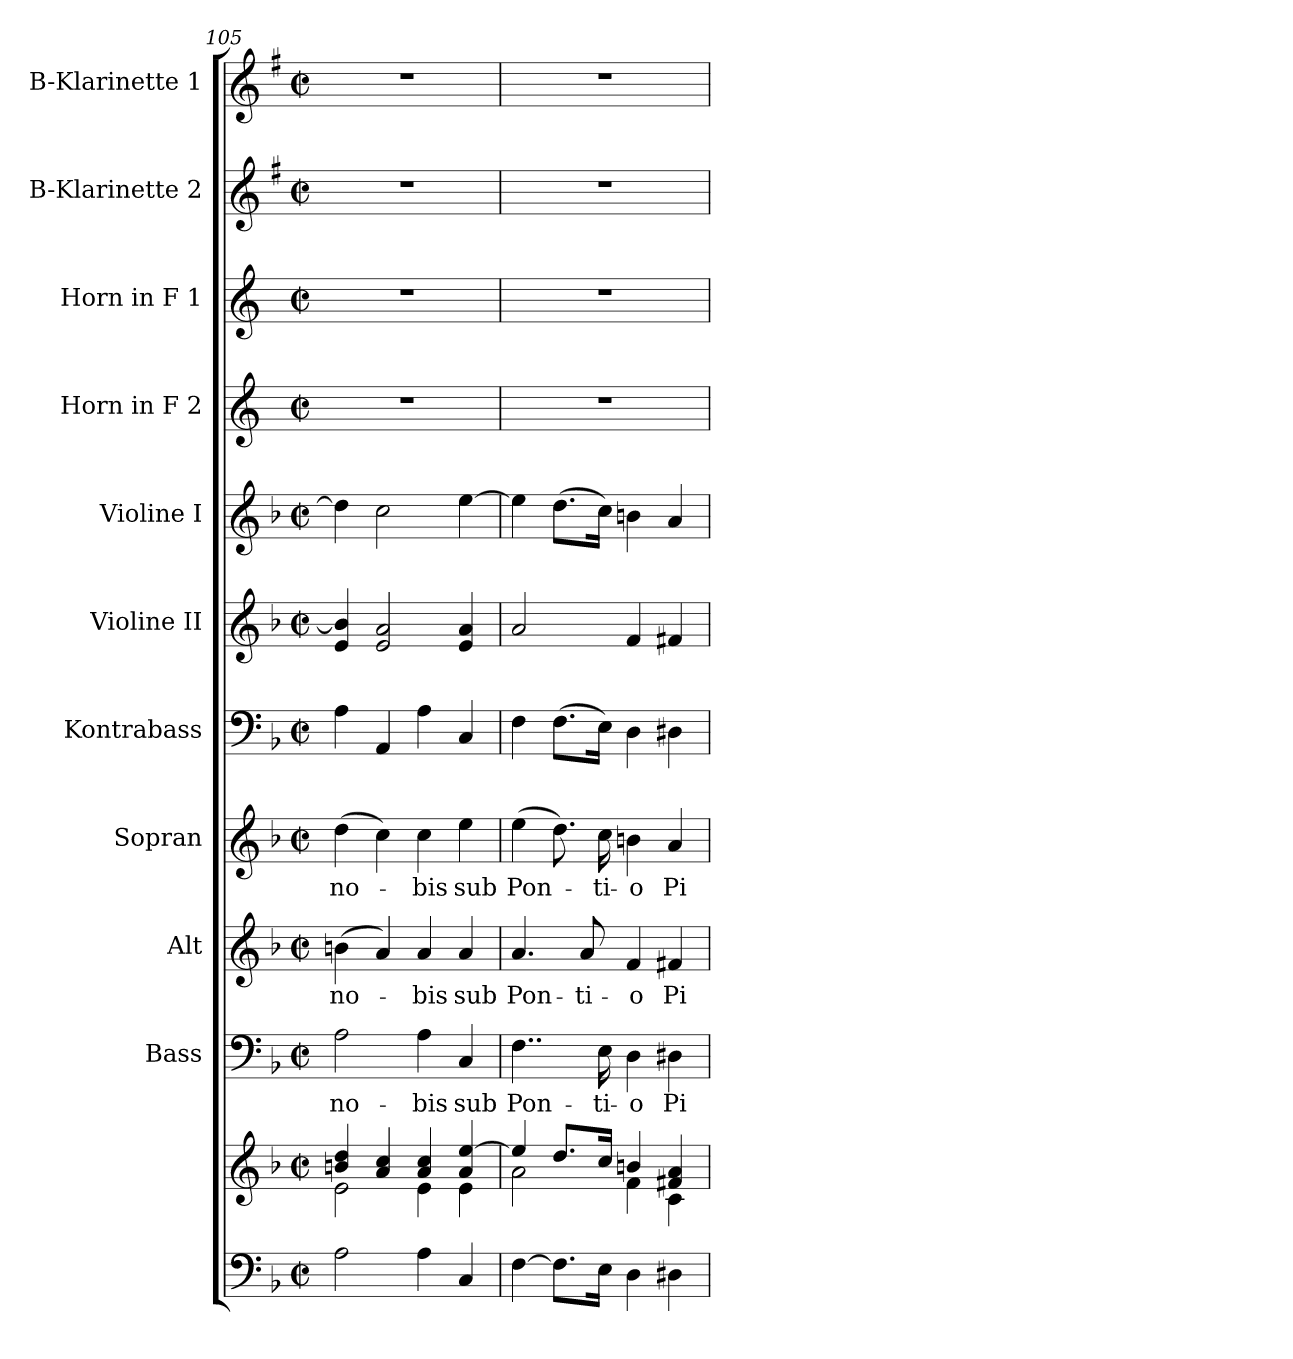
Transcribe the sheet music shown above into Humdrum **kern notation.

**kern	**kern	**kern	**text	**kern	**text	**kern	**text	**kern	**kern	**kern	**kern	**kern	**kern	**kern
*part11	*part11	*part10	*part10	*part9	*part9	*part8	*part8	*part7	*part6	*part5	*part4	*part3	*part2	*part1
*staff12	*staff11	*staff10	*staff10	*staff9	*staff9	*staff8	*staff8	*staff7	*staff6	*staff5	*staff4	*staff3	*staff2	*staff1
*	*	*I"Bass	*	*I"Alt	*	*I"Sopran	*	*I"Kontrabass	*I"Violine II	*I"Violine I	*I"Horn in F 2	*I"Horn in F 1	*I"B-Klarinette 2	*I"B-Klarinette 1
*	*	*I'B.	*	*I'A.	*	*I'S.	*	*I'Kb.	*I'Vl. II	*I'Vl. I	*	*	*I'B Kl. 2	*I'B Kl. 1
*clefF4	*clefG2	*clefF4	*	*clefG2	*	*clefG2	*	*clefF4	*clefG2	*clefG2	*clefG2	*clefG2	*clefG2	*clefG2
*	*	*	*	*	*	*	*	*ITrd7c12	*	*	*ITrd4c7	*ITrd4c7	*ITrd1c2	*ITrd1c2
*k[b-]	*k[b-]	*k[b-]	*	*k[b-]	*	*k[b-]	*	*k[b-]	*k[b-]	*k[b-]	*k[b-]	*k[b-]	*k[b-]	*k[b-]
*F:	*F:	*F:	*	*F:	*	*F:	*	*F:	*F:	*F:	*F:	*F:	*F:	*F:
*M2/2	*M2/2	*M2/2	*	*M2/2	*	*M2/2	*	*M2/2	*M2/2	*M2/2	*M2/2	*M2/2	*M2/2	*M2/2
*met(c|)	*met(c|)	*met(c|)	*	*met(c|)	*	*met(c|)	*	*met(c|)	*met(c|)	*met(c|)	*met(c|)	*met(c|)	*met(c|)	*met(c|)
=105	=105	=105	=105	=105	=105	=105	=105	=105	=105	=105	=105	=105	=105	=105
*	*^	*	*	*	*	*	*	*	*	*	*	*	*	*
!	!	!	!	!LO:LY:b	!	!LO:LY:b	!	!LO:LY:b	!	!	!	!	!	!	!
2A\	4bn/ 4dd/	2e\	2A\	no-	(>4bn\	no-	(>4dd\	no-	4AA\	4e/ 4b/]	4dd\]	1r	1r	1r	1r
.	4a/ 4cc/	.	.	.	4a/)	.	4cc\)	.	4AAA/	2e/ 2a/	2cc\	.	.	.	.
!	!	!	!	!LO:LY:b	!	!LO:LY:b	!	!LO:LY:b	!	!	!	!	!	!	!
4A\	4a/ 4cc/	4e\	4A\	-bis	4a/	-bis	4cc\	-bis	4AA\	.	.	.	.	.	.
!	!	!	!	!LO:LY:b	!	!LO:LY:b	!	!LO:LY:b	!	!	!	!	!	!	!
4C/	4a/ [>4ee/	4e\	4C/	sub	4a/	sub	4ee\	sub	4CC/	4e/ 4a/	[4ee\	.	.	.	.
=106	=106	=106	=106	=106	=106	=106	=106	=106	=106	=106	=106	=106	=106	=106	=106
!	!	!	!	!LO:LY:b	!	!LO:LY:b	!	!LO:LY:b	!	!	!	!	!	!	!
[4F\	4ee/]	2a\	4..F\	Pon-	4.a/	Pon-	(>4ee\	Pon-	4FF\	2a/	4ee\]	1r	1r	1r	1r
8.F\L]	8.dd/L	.	.	.	.	.	8.dd\)	.	(>8.FF\L	.	(>8.dd\L	.	.	.	.
!	!	!	!	!	!	!LO:LY:b	!	!	!	!	!	!	!	!	!
.	.	.	.	.	8a/	-ti-	.	.	.	.	.	.	.	.	.
!	!	!	!	!LO:LY:b	!	!	!	!LO:LY:b	!	!	!	!	!	!	!
16E\Jk	16cc/Jk	.	16E\	-ti-	.	.	16cc\	-ti-	16EE\Jk)	.	16cc\Jk)	.	.	.	.
!	!	!	!	!LO:LY:b	!	!LO:LY:b	!	!LO:LY:b	!	!	!	!	!	!	!
4D\	4bn/	4f\	4D\	-o	4f/	-o	4bn\	-o	4DD\	4f/	4bn\	.	.	.	.
!	!	!	!	!LO:LY:b	!	!LO:LY:b	!	!LO:LY:b	!	!	!	!	!	!	!
4D#X\	4f#X/ 4a/	4c\	4D#X\	Pi-	4f#X/	Pi-	4a/	Pi-	4DD#X\	4f#X/	4a/	.	.	.	.
*	*v	*v	*	*	*	*	*	*	*	*	*	*	*	*	*
=	=	=	=	=	=	=	=	=	=	=	=	=	=	=
*-	*-	*-	*-	*-	*-	*-	*-	*-	*-	*-	*-	*-	*-	*-
